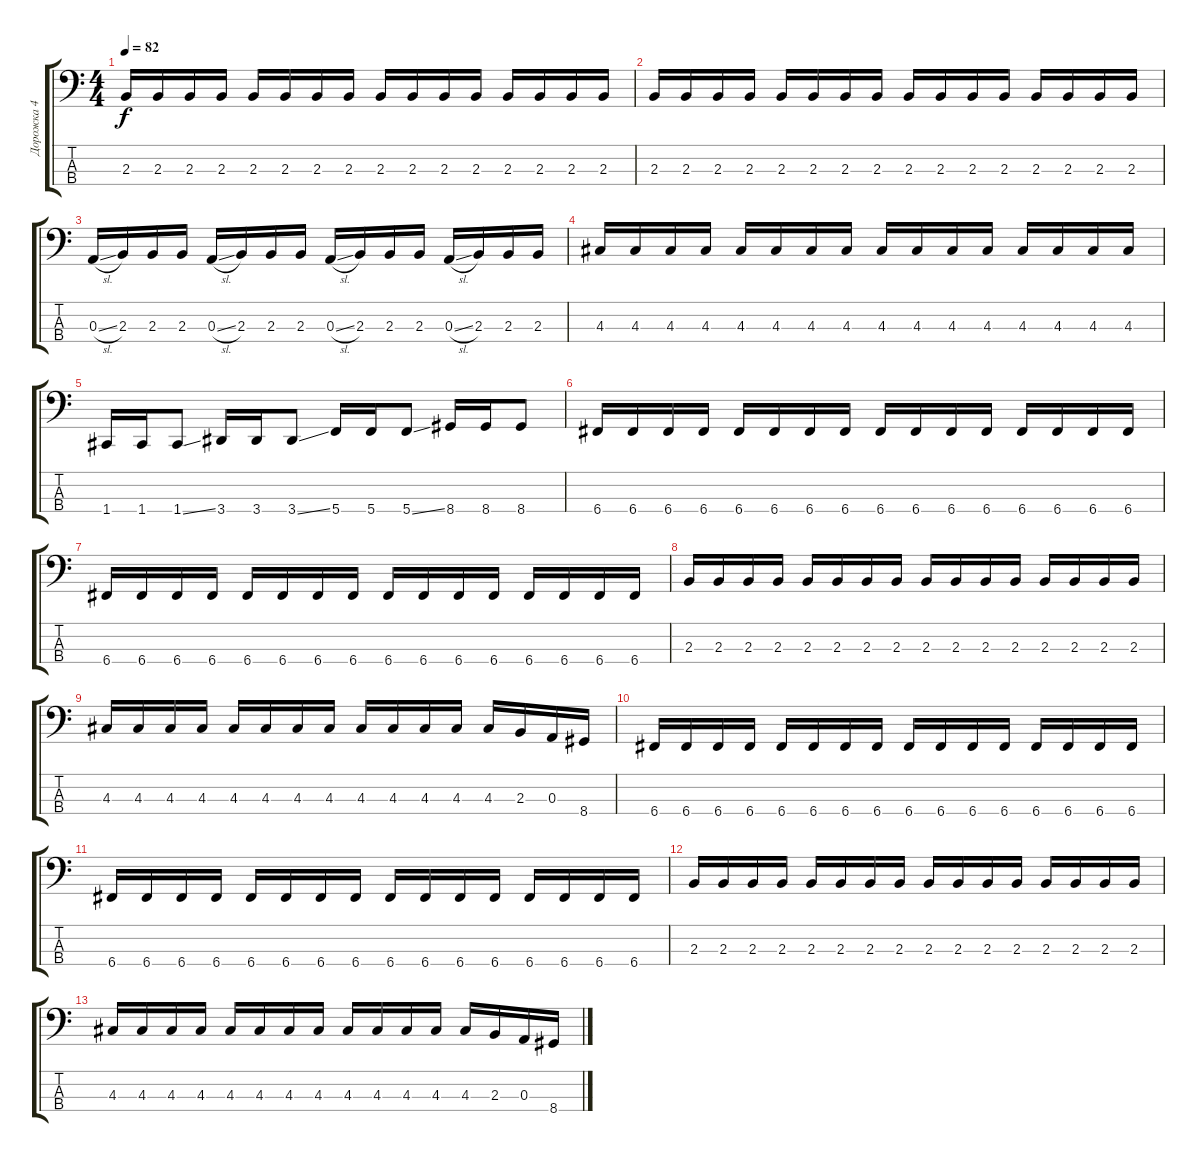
\track ("Дорожка 4" "Дорожка 4") {instrument electricbassfinger}
\staff {score tabs}
\tuning (G2 D2 A1 C1) {hide}
\ts (4 4)
\tempo 82
\clef f4
\ks c
2.3.16{dy f} 2.3.16 2.3.16 2.3.16 2.3.16 2.3.16 2.3.16 2.3.16 2.3.16 2.3.16 2.3.16 2.3.16 2.3.16 2.3.16 2.3.16 2.3.16 |
2.3.16 2.3.16 2.3.16 2.3.16 2.3.16 2.3.16 2.3.16 2.3.16 2.3.16 2.3.16 2.3.16 2.3.16 2.3.16 2.3.16 2.3.16 2.3.16 |
0.3{sl}.16 2.3.16 2.3.16 2.3.16 0.3{sl}.16 2.3.16 2.3.16 2.3.16 0.3{sl}.16 2.3.16 2.3.16 2.3.16 0.3{sl}.16 2.3.16 2.3.16 2.3.16 |
4.3.16 4.3.16 4.3.16 4.3.16 4.3.16 4.3.16 4.3.16 4.3.16 4.3.16 4.3.16 4.3.16 4.3.16 4.3.16 4.3.16 4.3.16 4.3.16 |
1.4.16 1.4.16 1.4{ss}.8 3.4.16 3.4.16 3.4{ss}.8 5.4.16 5.4.16 5.4{ss}.8 8.4.16 8.4.16 8.4.8 |
6.4.16 6.4.16 6.4.16 6.4.16 6.4.16 6.4.16 6.4.16 6.4.16 6.4.16 6.4.16 6.4.16 6.4.16 6.4.16 6.4.16 6.4.16 6.4.16 |
6.4.16 6.4.16 6.4.16 6.4.16 6.4.16 6.4.16 6.4.16 6.4.16 6.4.16 6.4.16 6.4.16 6.4.16 6.4.16 6.4.16 6.4.16 6.4.16 |
2.3.16 2.3.16 2.3.16 2.3.16 2.3.16 2.3.16 2.3.16 2.3.16 2.3.16 2.3.16 2.3.16 2.3.16 2.3.16 2.3.16 2.3.16 2.3.16 |
4.3.16 4.3.16 4.3.16 4.3.16 4.3.16 4.3.16 4.3.16 4.3.16 4.3.16 4.3.16 4.3.16 4.3.16 4.3.16 2.3.16 0.3.16 8.4.16 |
6.4.16 6.4.16 6.4.16 6.4.16 6.4.16 6.4.16 6.4.16 6.4.16 6.4.16 6.4.16 6.4.16 6.4.16 6.4.16 6.4.16 6.4.16 6.4.16 |
6.4.16 6.4.16 6.4.16 6.4.16 6.4.16 6.4.16 6.4.16 6.4.16 6.4.16 6.4.16 6.4.16 6.4.16 6.4.16 6.4.16 6.4.16 6.4.16 |
2.3.16 2.3.16 2.3.16 2.3.16 2.3.16 2.3.16 2.3.16 2.3.16 2.3.16 2.3.16 2.3.16 2.3.16 2.3.16 2.3.16 2.3.16 2.3.16 |
4.3.16 4.3.16 4.3.16 4.3.16 4.3.16 4.3.16 4.3.16 4.3.16 4.3.16 4.3.16 4.3.16 4.3.16 4.3.16 2.3.16 0.3.16 8.4.16
